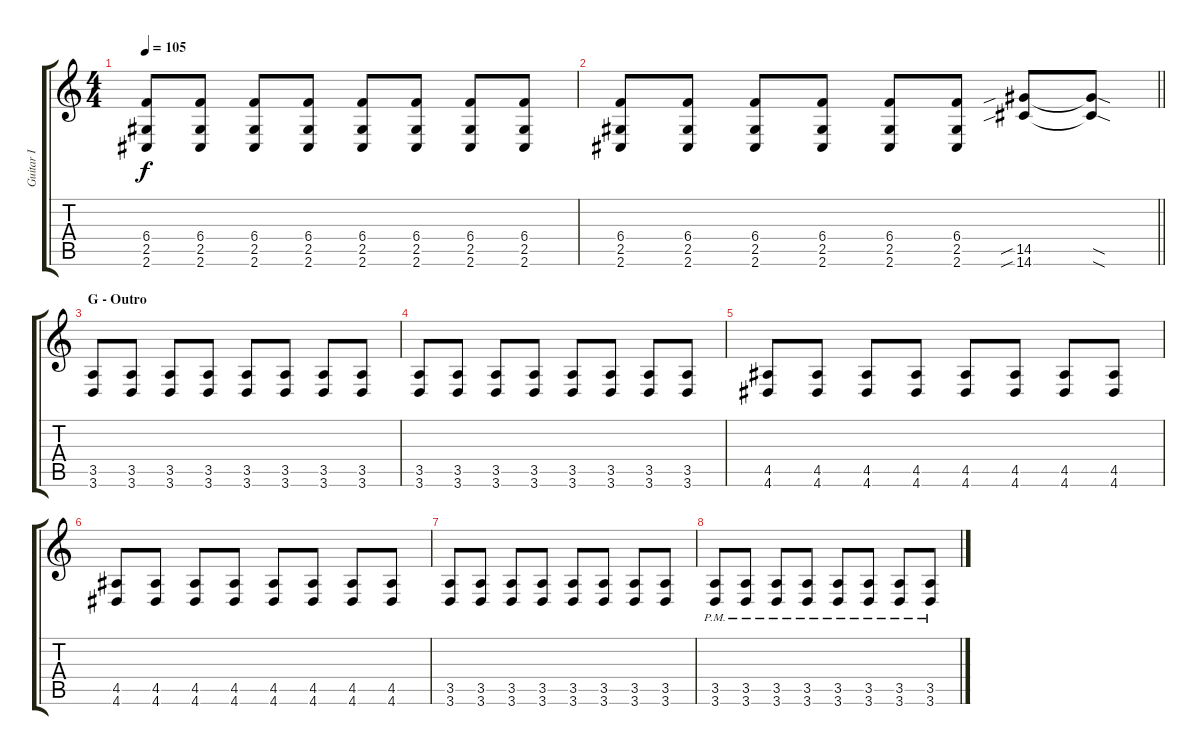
\track ("Guitar I" "Guitar I") {instrument distortionguitar}
\staff {score tabs}
\tuning (Eb4 B3 Gb3 B2 Gb2 B1) {hide}
\ts (4 4)
\tempo 105
\clef g2
\ks c
(6.4 2.5 2.6).8{dy f} (6.4 2.5 2.6).8 (6.4 2.5 2.6).8 (6.4 2.5 2.6).8 (6.4 2.5 2.6).8 (6.4 2.5 2.6).8 (6.4 2.5 2.6).8 (6.4 2.5 2.6).8 |
\barLineRight lightlight
(6.4 2.5 2.6).8 (6.4 2.5 2.6).8 (6.4 2.5 2.6).8 (6.4 2.5 2.6).8 (6.4 2.5 2.6).8 (6.4 2.5 2.6).8 (14.5{sib} 14.6{sib}).8 (14.5{sod t} 14.6{sod t}).8 |
\section ("" "G - Outro")
(3.5 3.6).8 (3.5 3.6).8 (3.5 3.6).8 (3.5 3.6).8 (3.5 3.6).8 (3.5 3.6).8 (3.5 3.6).8 (3.5 3.6).8 |
(3.5 3.6).8 (3.5 3.6).8 (3.5 3.6).8 (3.5 3.6).8 (3.5 3.6).8 (3.5 3.6).8 (3.5 3.6).8 (3.5 3.6).8 |
(4.5 4.6).8 (4.5 4.6).8 (4.5 4.6).8 (4.5 4.6).8 (4.5 4.6).8 (4.5 4.6).8 (4.5 4.6).8 (4.5 4.6).8 |
(4.5 4.6).8 (4.5 4.6).8 (4.5 4.6).8 (4.5 4.6).8 (4.5 4.6).8 (4.5 4.6).8 (4.5 4.6).8 (4.5 4.6).8 |
(3.5 3.6).8 (3.5 3.6).8 (3.5 3.6).8 (3.5 3.6).8 (3.5 3.6).8 (3.5 3.6).8 (3.5 3.6).8 (3.5 3.6).8 |
(3.5{pm} 3.6{pm}).8 (3.5{pm} 3.6{pm}).8 (3.5{pm} 3.6{pm}).8 (3.5{pm} 3.6{pm}).8 (3.5{pm} 3.6{pm}).8 (3.5{pm} 3.6{pm}).8 (3.5{pm} 3.6{pm}).8 (3.5{pm} 3.6{pm}).8
